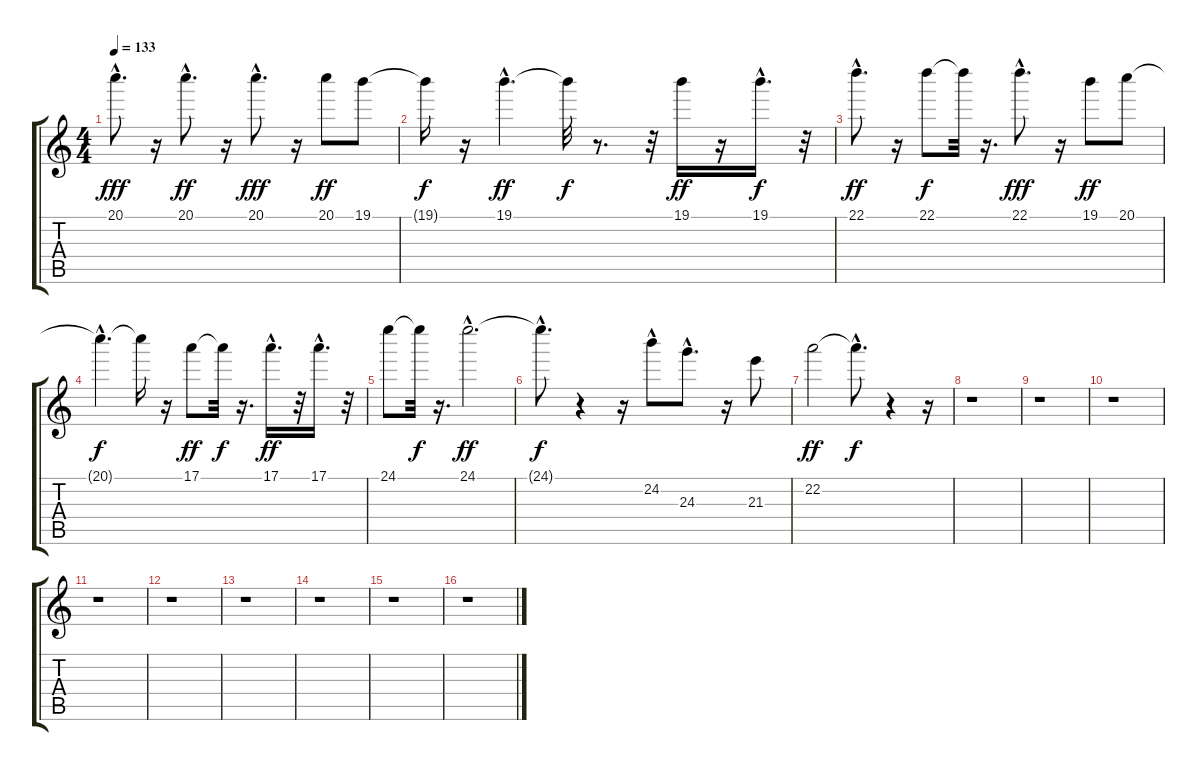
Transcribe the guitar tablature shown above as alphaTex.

\track "" {instrument electricbassfinger}
\staff {score tabs}
\tuning (E4 B3 G3 D3 A2 E2) {hide}
\ts (4 4)
\tempo 133
\clef g2
\ks c
20.1{hac}.8{d dy fff} r.16 20.1{hac}.8{d dy ff} r.16 20.1{hac}.8{d dy fff} r.16 20.1.8{dy ff} 19.1.8 |
19.1{t}.16{dy f} r.16 19.1{hac}.4{d dy ff} 19.1{t}.32{dy f} r.8{d} r.32 19.1.16{dy ff} r.16 19.1{hac}.16{d dy f} r.32 |
22.1{hac}.8{d dy ff} r.16 22.1.8{dy f} 22.1{t}.32 r.16{d} 22.1{hac}.8{d dy fff} r.16 19.1.8{dy ff} 20.1.8 |
20.1{hac t}.4{d dy f} 20.1{t}.16 r.16 17.1.8{dy ff} 17.1{t}.32{dy f} r.16{d} 17.1{hac}.16{d dy ff} r.32 17.1{hac}.16{d} r.32 |
24.1.8 24.1{t}.32{dy f} r.16{d} 24.1{hac}.2{d dy ff} |
24.1{hac t}.8{d dy f} r.4 r.16 24.2{hac}.8 24.3{hac}.8{d} r.16 21.3.8 |
22.2.2{dy ff} 22.2{hac t}.8{d dy f} r.4 r.16 |
r.1 |
r.1 |
r.1 |
r.1 |
r.1 |
r.1 |
r.1 |
r.1 |
r.1
